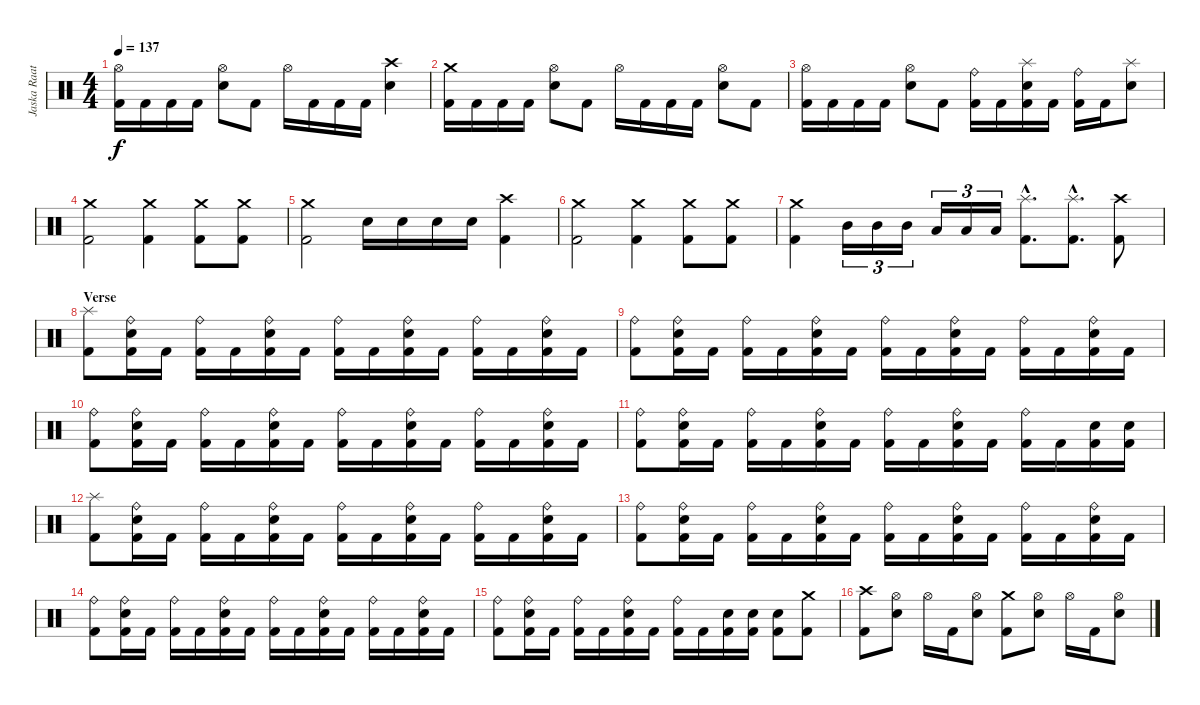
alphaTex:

\track ("Jaska Raatikainen" "Jaska Raat") {instrument percussion}
\staff {score}
\articulation defaults
\ts (4 4)
\tempo 137
\clef neutral
\ks c
("Hi-Hat (open)" "Kick (hit) 2").16{dy f} "Kick (hit) 2".16 "Kick (hit) 2".16 "Kick (hit) 2".16 ("Hi-Hat (open)" "Electric Snare (hit)").8 "Kick (hit) 2".8 "Hi-Hat (open)".16 "Kick (hit) 2".16 "Kick (hit) 2".16 "Kick (hit) 2".16 ("Crash high (hit)" "Electric Snare (hit)").4 |
("Crash medium (hit)" "Kick (hit) 2").16 "Kick (hit) 2".16 "Kick (hit) 2".16 "Kick (hit) 2".16 ("Hi-Hat (open)" "Electric Snare (hit)").8 "Kick (hit) 2".8 "Hi-Hat (open)".16 "Kick (hit) 2".16 "Kick (hit) 2".16 "Kick (hit) 2".16 ("Hi-Hat (open)" "Electric Snare (hit)").8 "Kick (hit) 2".8 |
("Hi-Hat (open)" "Kick (hit) 2").16 "Kick (hit) 2".16 "Kick (hit) 2".16 "Kick (hit) 2".16 ("Hi-Hat (open)" "Electric Snare (hit)").8 "Kick (hit) 2".8 ("Ride (bell)" "Kick (hit) 2").16 "Kick (hit) 2".16 ("Splash (hit)" "Electric Snare (hit)" "Kick (hit) 2").16 "Kick (hit) 2".16 ("Ride (bell)" "Kick (hit) 2").16 "Kick (hit) 2".16 ("Splash (hit)" "Electric Snare (hit)").8 |
("Crash medium (hit)" "Kick (hit) 2").2 ("Crash medium (hit)" "Kick (hit) 2").4 ("Crash medium (hit)" "Kick (hit) 2").8 ("Crash medium (hit)" "Kick (hit) 2").8 |
("Crash medium (hit)" "Kick (hit) 2").2 "Electric Snare (hit)".16 "Electric Snare (hit)".16 "Electric Snare (hit)".16 "Electric Snare (hit)".16 ("Crash high (hit)" "Kick (hit) 2").4 |
("Crash medium (hit)" "Kick (hit) 2").2 ("Crash medium (hit)" "Kick (hit) 2").4 ("Crash medium (hit)" "Kick (hit) 2").8 ("Crash medium (hit)" "Kick (hit) 2").8 |
("Crash medium (hit)" "Kick (hit) 2").4 "Mid Tom (hit)".16{tu (3 2)} "Mid Tom (hit)".16{tu (3 2)} "Mid Tom (hit)".16{tu (3 2)} "Low Tom (hit)".16{tu (3 2)} "Low Tom (hit)".16{tu (3 2)} "Low Tom (hit)".16{tu (3 2)} ("Splash (hit)"{hac} "Kick (hit) 2"{hac}).8{d} ("Splash (hit)"{hac} "Kick (hit) 2"{hac}).8{d} ("Crash high (hit)" "Kick (hit) 2").8 |
\section ("" "Verse")
("Splash (hit)" "Kick (hit) 2").8 ("Ride (bell)" "Electric Snare (hit)" "Kick (hit) 2").16 "Kick (hit) 2".16 ("Ride (bell)" "Kick (hit) 2").16 "Kick (hit) 2".16 ("Ride (bell)" "Electric Snare (hit)" "Kick (hit) 2").16 "Kick (hit) 2".16 ("Ride (bell)" "Kick (hit) 2").16 "Kick (hit) 2".16 ("Ride (bell)" "Electric Snare (hit)" "Kick (hit) 2").16 "Kick (hit) 2".16 ("Ride (bell)" "Kick (hit) 2").16 "Kick (hit) 2".16 ("Ride (bell)" "Electric Snare (hit)" "Kick (hit) 2").16 "Kick (hit) 2".16 |
("Ride (bell)" "Kick (hit) 2").8 ("Ride (bell)" "Electric Snare (hit)" "Kick (hit) 2").16 "Kick (hit) 2".16 ("Ride (bell)" "Kick (hit) 2").16 "Kick (hit) 2".16 ("Ride (bell)" "Electric Snare (hit)" "Kick (hit) 2").16 "Kick (hit) 2".16 ("Ride (bell)" "Kick (hit) 2").16 "Kick (hit) 2".16 ("Ride (bell)" "Electric Snare (hit)" "Kick (hit) 2").16 "Kick (hit) 2".16 ("Ride (bell)" "Kick (hit) 2").16 "Kick (hit) 2".16 ("Ride (bell)" "Electric Snare (hit)" "Kick (hit) 2").16 "Kick (hit) 2".16 |
("Ride (bell)" "Kick (hit) 2").8 ("Ride (bell)" "Electric Snare (hit)" "Kick (hit) 2").16 "Kick (hit) 2".16 ("Ride (bell)" "Kick (hit) 2").16 "Kick (hit) 2".16 ("Ride (bell)" "Electric Snare (hit)" "Kick (hit) 2").16 "Kick (hit) 2".16 ("Ride (bell)" "Kick (hit) 2").16 "Kick (hit) 2".16 ("Ride (bell)" "Electric Snare (hit)" "Kick (hit) 2").16 "Kick (hit) 2".16 ("Ride (bell)" "Kick (hit) 2").16 "Kick (hit) 2".16 ("Ride (bell)" "Electric Snare (hit)" "Kick (hit) 2").16 "Kick (hit) 2".16 |
("Ride (bell)" "Kick (hit) 2").8 ("Ride (bell)" "Electric Snare (hit)" "Kick (hit) 2").16 "Kick (hit) 2".16 ("Ride (bell)" "Kick (hit) 2").16 "Kick (hit) 2".16 ("Ride (bell)" "Electric Snare (hit)" "Kick (hit) 2").16 "Kick (hit) 2".16 ("Ride (bell)" "Kick (hit) 2").16 "Kick (hit) 2".16 ("Ride (bell)" "Electric Snare (hit)" "Kick (hit) 2").16 "Kick (hit) 2".16 ("Ride (bell)" "Kick (hit) 2").16 "Kick (hit) 2".16 ("Electric Snare (hit)" "Kick (hit) 2").16 ("Electric Snare (hit)" "Kick (hit) 2").16 |
("Splash (hit)" "Kick (hit) 2").8 ("Ride (bell)" "Electric Snare (hit)" "Kick (hit) 2").16 "Kick (hit) 2".16 ("Ride (bell)" "Kick (hit) 2").16 "Kick (hit) 2".16 ("Ride (bell)" "Electric Snare (hit)" "Kick (hit) 2").16 "Kick (hit) 2".16 ("Ride (bell)" "Kick (hit) 2").16 "Kick (hit) 2".16 ("Ride (bell)" "Electric Snare (hit)" "Kick (hit) 2").16 "Kick (hit) 2".16 ("Ride (bell)" "Kick (hit) 2").16 "Kick (hit) 2".16 ("Ride (bell)" "Electric Snare (hit)" "Kick (hit) 2").16 "Kick (hit) 2".16 |
("Ride (bell)" "Kick (hit) 2").8 ("Ride (bell)" "Electric Snare (hit)" "Kick (hit) 2").16 "Kick (hit) 2".16 ("Ride (bell)" "Kick (hit) 2").16 "Kick (hit) 2".16 ("Ride (bell)" "Electric Snare (hit)" "Kick (hit) 2").16 "Kick (hit) 2".16 ("Ride (bell)" "Kick (hit) 2").16 "Kick (hit) 2".16 ("Ride (bell)" "Electric Snare (hit)" "Kick (hit) 2").16 "Kick (hit) 2".16 ("Ride (bell)" "Kick (hit) 2").16 "Kick (hit) 2".16 ("Ride (bell)" "Electric Snare (hit)" "Kick (hit) 2").16 "Kick (hit) 2".16 |
("Ride (bell)" "Kick (hit) 2").8 ("Ride (bell)" "Electric Snare (hit)" "Kick (hit) 2").16 "Kick (hit) 2".16 ("Ride (bell)" "Kick (hit) 2").16 "Kick (hit) 2".16 ("Ride (bell)" "Electric Snare (hit)" "Kick (hit) 2").16 "Kick (hit) 2".16 ("Ride (bell)" "Kick (hit) 2").16 "Kick (hit) 2".16 ("Ride (bell)" "Electric Snare (hit)" "Kick (hit) 2").16 "Kick (hit) 2".16 ("Ride (bell)" "Kick (hit) 2").16 "Kick (hit) 2".16 ("Ride (bell)" "Electric Snare (hit)" "Kick (hit) 2").16 "Kick (hit) 2".16 |
("Ride (bell)" "Kick (hit) 2").8 ("Ride (bell)" "Electric Snare (hit)" "Kick (hit) 2").16 "Kick (hit) 2".16 ("Ride (bell)" "Kick (hit) 2").16 "Kick (hit) 2".16 ("Ride (bell)" "Electric Snare (hit)" "Kick (hit) 2").16 "Kick (hit) 2".16 ("Ride (bell)" "Kick (hit) 2").16 "Kick (hit) 2".16 ("Electric Snare (hit)" "Kick (hit) 2").16 ("Electric Snare (hit)" "Kick (hit) 2").16 ("Electric Snare (hit)" "Kick (hit) 2").8 ("Crash medium (hit)" "Kick (hit) 2").8 |
("Crash high (hit)" "Kick (hit) 2").8 ("Hi-Hat (open)" "Electric Snare (hit)").8 "Hi-Hat (open)".16 "Kick (hit) 2".16 ("Hi-Hat (open)" "Electric Snare (hit)").8 ("Crash medium (hit)" "Kick (hit) 2").8 ("Hi-Hat (open)" "Electric Snare (hit)").8 "Hi-Hat (open)".16 "Kick (hit) 2".16 ("Hi-Hat (open)" "Electric Snare (hit)").8
